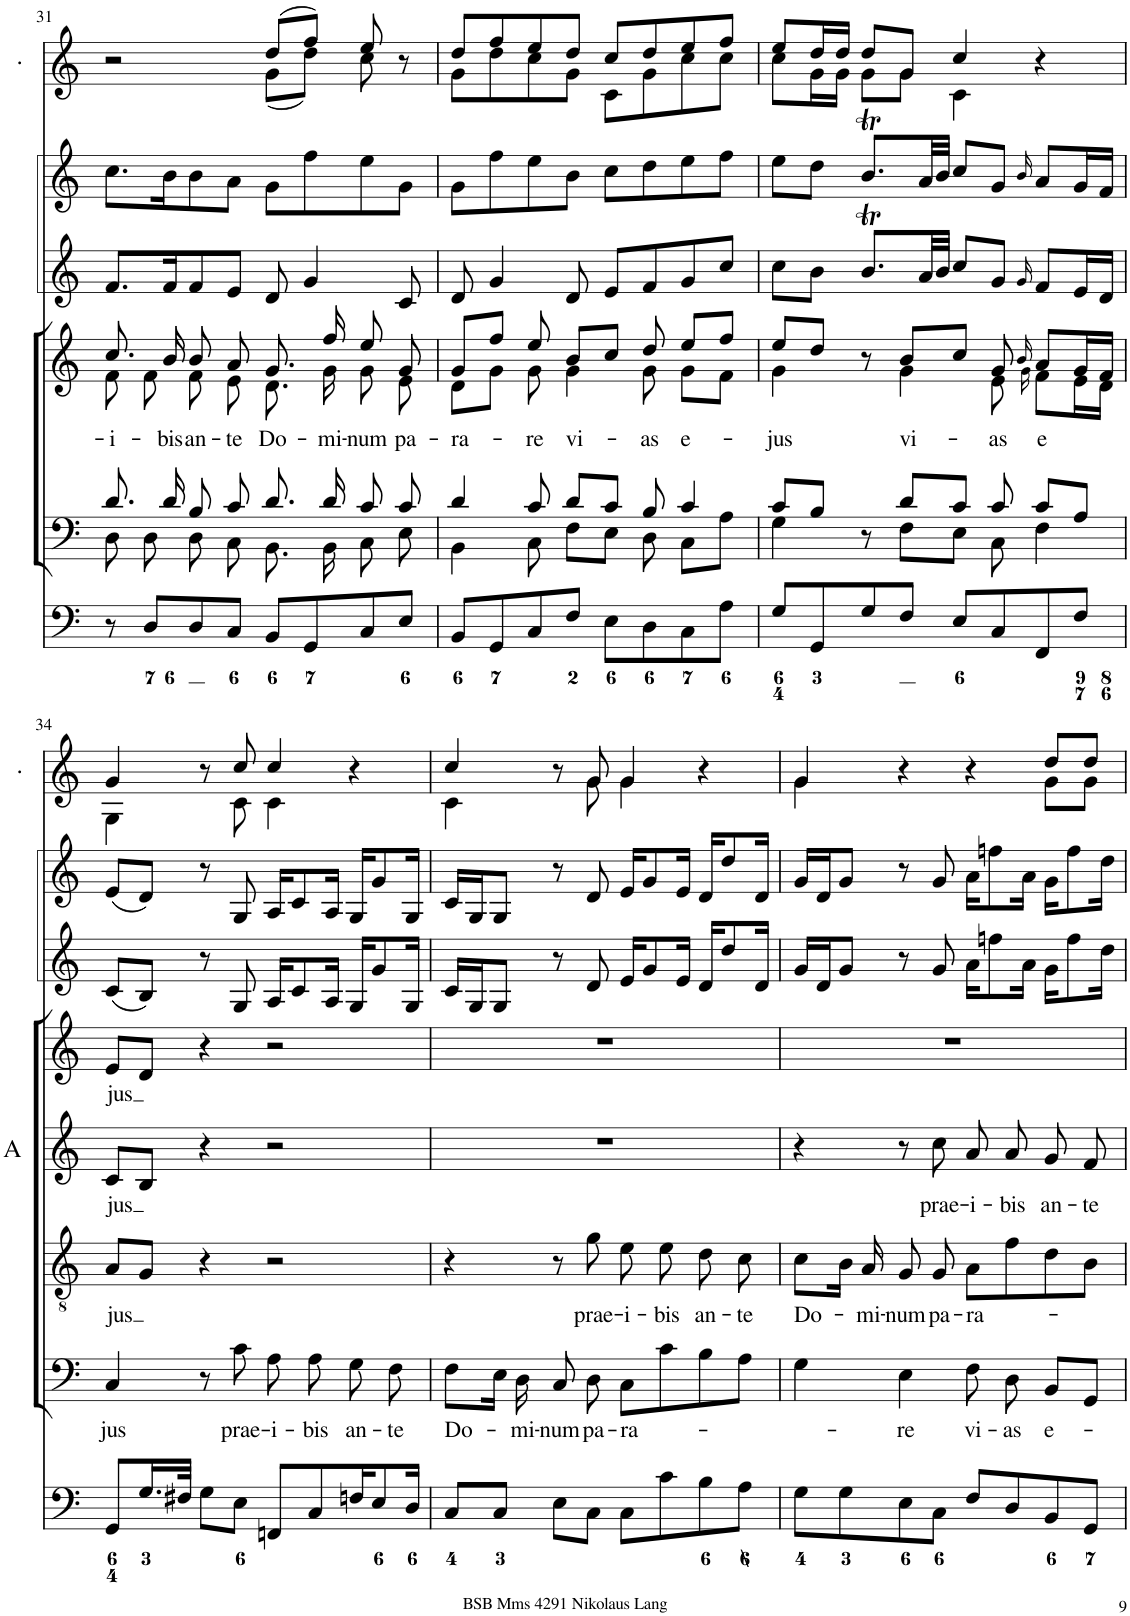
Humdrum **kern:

**kern	**kern	**text	**kern	**text	**kern	**text	**kern	**text	**kern	**kern	**kern
*part8	*part7	*part7	*part6	*part6	*part5	*part5	*part4	*part4	*part3	*part2	*part1
*staff8	*staff7	*staff7	*staff6	*staff6	*staff5	*staff5	*staff4	*staff4	*staff3	*staff2	*staff1
*I"[Organ]	*I"Voice	*	*I"Tenor	*	*I"Alto	*	*I"Voice	*	*I"[Violino 2]	*I"[Violino 1]	*I"Clarini in C
*	*	*	*	*	*I'A	*	*	*	*I'Vln	*I'Vln	*
!!LO:PB:g=z
*clefF4	*clefF4	*	*clefGv2	*	*clefG2	*	*clefG2	*	*clefG2	*clefG2	*clefG2
*k[]	*k[]	*	*k[]	*	*k[]	*	*k[]	*	*k[]	*k[]	*k[]
*M4/4	*M4/4	*	*M4/4	*	*M4/4	*	*M4/4	*	*M4/4	*M4/4	*M4/4
*met(c)	*met(c)	*	*met(c)	*	*met(c)	*	*met(c)	*	*met(c)	*met(c)	*met(c)
=31	=31	=31	=31	=31	=31	=31	=31	=31	=31	=31	=31
*	*^	*	*	*	*	*	*	*	*	*	*
!	!	!	!	!	!	!	!	!	!LO:LY:b	!	!	!
*	*	*	*	*	*	*	*	*^	*	*	*	*^
8r	8.d/	8D\	.	1r	.	1r	.	8.cc/	8f\	-i-	8.f/L	8.cc\L	2r	2ryy
8D/L	.	8D\	.	.	.	.	.	.	8f\	.	.	.	.	.
!	!	!	!	!	!	!	!	!	!	!LO:LY:b	!	!	!	!
.	16d/	.	.	.	.	.	.	16b/	.	-bis	16f/K	16b\K	.	.
!	!	!	!	!	!	!	!	!	!	!LO:LY:b	!	!	!	!
8D/	8B/	8D\	.	.	.	.	.	8b/	8f\	an-	8f/	8b\	.	.
!	!	!	!	!	!	!	!	!	!	!LO:LY:b	!	!	!	!
8C/J	8c/	8C\	.	.	.	.	.	8a/	8e\	-te	8e/J	8a\J	.	.
!	!	!	!	!	!	!	!	!	!	!LO:LY:b	!	!	!	!
8BB/L	8.d/	8.BB\	.	.	.	.	.	8.g/	8.d\	Do-	8d/	8g\L	(8dd/L	(8g\L
8GG/	.	.	.	.	.	.	.	.	.	.	4g/	8ff\	8ff/J)	8dd\J)
!	!	!	!	!	!	!	!	!	!	!LO:LY:b	!	!	!	!
.	16d/	16BB\	.	.	.	.	.	16ff/	16g\	-mi-	.	.	.	.
!	!	!	!	!	!	!	!	!	!	!LO:LY:b	!	!	!	!
8C/	8c/	8C\	.	.	.	.	.	8ee/	8g\	-num	.	8ee\	8ee/	8cc\
!	!	!	!	!	!	!	!	!	!	!LO:LY:b	!	!	!	!
8E/J	8c/	8E\	.	.	.	.	.	8g/	8e\	pa-	8c/	8g\J	8r	8ryy
=32	=32	=32	=32	=32	=32	=32	=32	=32	=32	=32	=32	=32	=32	=32
!	!	!	!	!	!	!	!	!	!	!LO:LY:b	!	!	!	!
8BB/L	4d/	4BB\	.	1r	.	1r	.	8g/L	8d\L	-ra-	8d/	8g\L	8dd/L	8g\L
8GG/	.	.	.	.	.	.	.	8ff/J	8g\J	.	4g/	8ff\	8ff/	8dd\
!	!	!	!	!	!	!	!	!	!	!LO:LY:b	!	!	!	!
8C/	8c/	8C\	.	.	.	.	.	8ee/	8g\	-re	.	8ee\	8ee/	8cc\
!	!	!	!	!	!	!	!	!	!	!LO:LY:b	!	!	!	!
8F/J	8d/L	8F\L	.	.	.	.	.	8b/L	4g\	vi-	8d/	8b\J	8dd/J	8g\J
8E\L	8c/J	8E\J	.	.	.	.	.	8cc/J	.	.	8e/L	8cc\L	8cc/L	8c\L
!	!	!	!	!	!	!	!	!	!	!LO:LY:b	!	!	!	!
8D\	8B/	8D\	.	.	.	.	.	8dd/	8g\	-as	8f/	8dd\	8dd/	8g\
!	!	!	!	!	!	!	!	!	!	!LO:LY:b	!	!	!	!
8C\	4c/	8C\L	.	.	.	.	.	8ee/L	8g\L	e-	8g/	8ee\	8ee/	8cc\
8A\J	.	8A\J	.	.	.	.	.	8ff/J	8f\J	.	8cc/J	8ff\J	8ff/J	8cc\J
=33	=33	=33	=33	=33	=33	=33	=33	=33	=33	=33	=33	=33	=33	=33
!	!	!	!	!	!	!	!	!	!	!LO:LY:b	!	!	!	!
8G/L	8c/L	4G\	.	1r	.	1r	.	8ee/L	4g\	-jus	8cc\L	8ee\L	8ee/L	8cc\L
8GG/	8B/J	.	.	.	.	.	.	8dd/J	.	.	8b\J	8dd\J	16dd/L	16g\L
.	.	.	.	.	.	.	.	.	.	.	.	.	16dd/JJ	16g\JJ
8G/	8r	8ryy	.	.	.	.	.	8r	8ryy	.	8.bt/L	8.bt/L	8dd/L	8g\L
!	!	!	!	!	!	!	!	!	!	!LO:LY:b	!	!	!	!
8F/J	8d/L	8F\L	.	.	.	.	.	8b/L	4g\	vi-	.	.	8g/J	8g\J
.	.	.	.	.	.	.	.	.	.	.	32a/LL	32a/LL	.	.
.	.	.	.	.	.	.	.	.	.	.	32b/JJJ	32b/JJJ	.	.
8E/L	8c/J	8E\J	.	.	.	.	.	8cc/J	.	.	8cc/L	8cc/L	4cc/	4c\
!	!	!	!	!	!	!	!	!	!	!LO:LY:b	!	!	!	!
8C/	8c/	8C\	.	.	.	.	.	8g/	8e\	-as	8g/J	8g/J	.	.
.	.	.	.	.	.	.	.	16qb/	16qg\	.	16qg/	16qb/	.	.
!	!	!	!	!	!	!	!	!	!	!LO:LY:b	!	!	!	!
8FF/	8c/L	4F\	.	.	.	.	.	8a/L	8f\L	e	8f/L	8a/L	4r	4ryy
8F/J	8A/J	.	.	.	.	.	.	16g/L	16e\L	.	16e/L	16g/L	.	.
.	.	.	.	.	.	.	.	16f/JJ	16d\JJ	.	16d/JJ	16f/JJ	.	.
*	*v	*v	*	*	*	*	*	*	*	*	*	*	*	*
!!LO:LB:g=z	!!
=34	=34	=34	=34	=34	=34	=34	=34	=34	=34	=34	=34	=34	=34
!	!	!LO:LY:b	!	!LO:LY:b	!	!LO:LY:b	!	!	!LO:LY:b	!	!	!	!
*	*	*	*	*	*	*	*v	*v	*	*	*	*	*
8GG/L	4C/	jus	8A/L	jus	8c/L	jus	8e/L	jus	(8c/L	(8e/L	4g/	4G\
16.G/L	.	.	8G/J	.	8B/J	.	8d/J	.	8B/J)	8d/J)	.	.
32F#X/JJk	.	.	.	.	.	.	.	.	.	.	.	.
8G\L	8r	.	4r	.	4r	.	4r	.	8r	8r	8r	8ryy
!	!	!LO:LY:b	!	!	!	!	!	!	!	!	!	!
8E\J	8c\	prae-	.	.	.	.	.	.	8G/	8G/	8cc/	8c\
!	!	!LO:LY:b	!	!	!	!	!	!	!	!	!	!
8FFn/L	8A\	-i-	2r	.	2r	.	2r	.	16A/KL	16A/KL	4cc/	4c\
.	.	.	.	.	.	.	.	.	8c/	8c/	.	.
!	!	!LO:LY:b	!	!	!	!	!	!	!	!	!	!
8C/	8A\	-bis	.	.	.	.	.	.	.	.	.	.
.	.	.	.	.	.	.	.	.	16A/Jk	16A/Jk	.	.
!	!	!LO:LY:b	!	!	!	!	!	!	!	!	!	!
16Fn/K	8G\	an-	.	.	.	.	.	.	16G/KL	16G/KL	4r	4ryy
8E/	.	.	.	.	.	.	.	.	8g/	8g/	.	.
!	!	!LO:LY:b	!	!	!	!	!	!	!	!	!	!
.	8F\	-te	.	.	.	.	.	.	.	.	.	.
16D/Jk	.	.	.	.	.	.	.	.	16G/Jk	16G/Jk	.	.
=35	=35	=35	=35	=35	=35	=35	=35	=35	=35	=35	=35	=35
!	!	!LO:LY:b	!	!	!	!	!	!	!	!	!	!
8C/L	8F\L	Do-	4r	.	1r	.	1r	.	16c/LL	16c/LL	4cc/	4c\
.	.	.	.	.	.	.	.	.	16G/J	16G/J	.	.
8C/J	16E\Jk	.	.	.	.	.	.	.	8G/J	8G/J	.	.
!	!	!LO:LY:b	!	!	!	!	!	!	!	!	!	!
.	16D\	-mi-	.	.	.	.	.	.	.	.	.	.
!	!	!LO:LY:b	!	!	!	!	!	!	!	!	!	!
8E\L	8C/	-num	8r	.	.	.	.	.	8r	8r	8r	8ryy
!	!	!LO:LY:b	!	!LO:LY:b	!	!	!	!	!	!	!	!
8C\J	8D\	pa-	8g\	prae-	.	.	.	.	8d/	8d/	8g/	8g\
!	!	!LO:LY:b	!	!LO:LY:b	!	!	!	!	!	!	!	!
8C\L	8C\L	-ra-	8e\	-i-	.	.	.	.	16e/KL	16e/KL	4g/	4g\
.	.	.	.	.	.	.	.	.	8g/	8g/	.	.
!	!	!	!	!LO:LY:b	!	!	!	!	!	!	!	!
8c\	8c\	.	8e\	-bis	.	.	.	.	.	.	.	.
.	.	.	.	.	.	.	.	.	16e/Jk	16e/Jk	.	.
!	!	!	!	!LO:LY:b	!	!	!	!	!	!	!	!
8B\	8B\	.	8d\	an-	.	.	.	.	16d/KL	16d/KL	4r	4ryy
.	.	.	.	.	.	.	.	.	8dd/	8dd/	.	.
!	!	!	!	!LO:LY:b	!	!	!	!	!	!	!	!
8A\J	8A\J	.	8c\	-te	.	.	.	.	.	.	.	.
.	.	.	.	.	.	.	.	.	16d/Jk	16d/Jk	.	.
=36	=36	=36	=36	=36	=36	=36	=36	=36	=36	=36	=36	=36
!	!	!	!	!LO:LY:b	!	!	!	!	!	!	!	!
8G\L	4G\	.	8c\L	Do-	4r	.	1r	.	16g/LL	16g/LL	4g/	4g\
.	.	.	.	.	.	.	.	.	16d/J	16d/J	.	.
8G\	.	.	16B\Jk	.	.	.	.	.	8g/J	8g/J	.	.
!	!	!	!	!LO:LY:b	!	!	!	!	!	!	!	!
.	.	.	16A/	-mi-	.	.	.	.	.	.	.	.
!	!	!LO:LY:b	!	!LO:LY:b	!	!	!	!	!	!	!	!
8E\	4E\	-re	8G/	-num	8r	.	.	.	8r	8r	4r	2ryy
!	!	!	!	!LO:LY:b	!	!LO:LY:b	!	!	!	!	!	!
8C\J	.	.	8G/	pa-	8cc\	prae-	.	.	8g/	8g/	.	.
!	!	!LO:LY:b	!	!LO:LY:b	!	!LO:LY:b	!	!	!	!	!	!
8F/L	8F\	vi-	8A\L	-ra-	8a/	-i-	.	.	16a\KL	16a\KL	4r	.
.	.	.	.	.	.	.	.	.	8ffn\	8ffn\	.	.
!	!	!LO:LY:b	!	!	!	!LO:LY:b	!	!	!	!	!	!
8D/	8D\	-as	8f\	.	8a/	-bis	.	.	.	.	.	.
.	.	.	.	.	.	.	.	.	16a\Jk	16a\Jk	.	.
!	!	!LO:LY:b	!	!	!	!LO:LY:b	!	!	!	!	!	!
8BB/	8BB/L	e-	8d\	.	8g/	an-	.	.	16g\KL	16g\KL	8dd/L	8g\L
.	.	.	.	.	.	.	.	.	8ff\	8ff\	.	.
!	!	!	!	!	!	!LO:LY:b	!	!	!	!	!	!
8GG/J	8GG/J	.	8B\J	.	8f/	-te	.	.	.	.	8dd/J	8g\J
.	.	.	.	.	.	.	.	.	16dd\Jk	16dd\Jk	.	.
*	*	*	*	*	*	*	*	*	*	*	*v	*v
=	=	=	=	=	=	=	=	=	=	=	=
*-	*-	*-	*-	*-	*-	*-	*-	*-	*-	*-	*-
